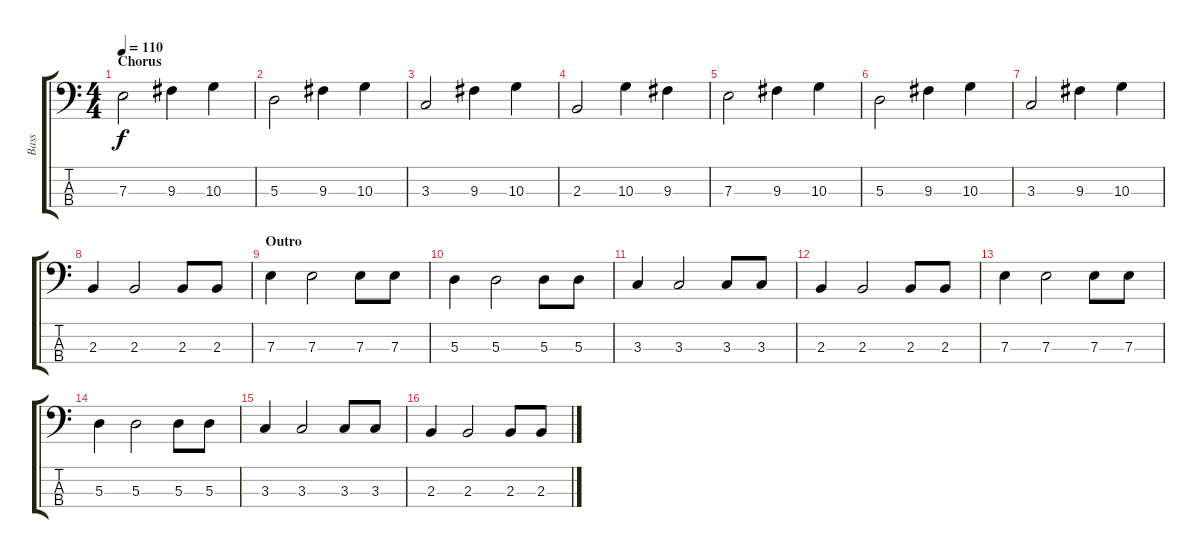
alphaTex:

\track ("Bass" "Bass") {instrument electricbassfinger}
\staff {score tabs}
\tuning (G2 D2 A1 E1) {hide}
\ts (4 4)
\section ("" "Chorus")
\tempo 110
\clef f4
\ks c
7.3.2{dy f} 9.3.4 10.3.4 |
5.3.2 9.3.4 10.3.4 |
3.3.2 9.3.4 10.3.4 |
2.3.2 10.3.4 9.3.4 |
7.3.2 9.3.4 10.3.4 |
5.3.2 9.3.4 10.3.4 |
3.3.2 9.3.4 10.3.4 |
2.3.4 2.3.2 2.3.8 2.3.8 |
\section ("" "Outro")
7.3.4 7.3.2 7.3.8 7.3.8 |
5.3.4 5.3.2 5.3.8 5.3.8 |
3.3.4 3.3.2 3.3.8 3.3.8 |
2.3.4 2.3.2 2.3.8 2.3.8 |
7.3.4 7.3.2 7.3.8 7.3.8 |
5.3.4 5.3.2 5.3.8 5.3.8 |
3.3.4 3.3.2 3.3.8 3.3.8 |
2.3.4 2.3.2 2.3.8 2.3.8
